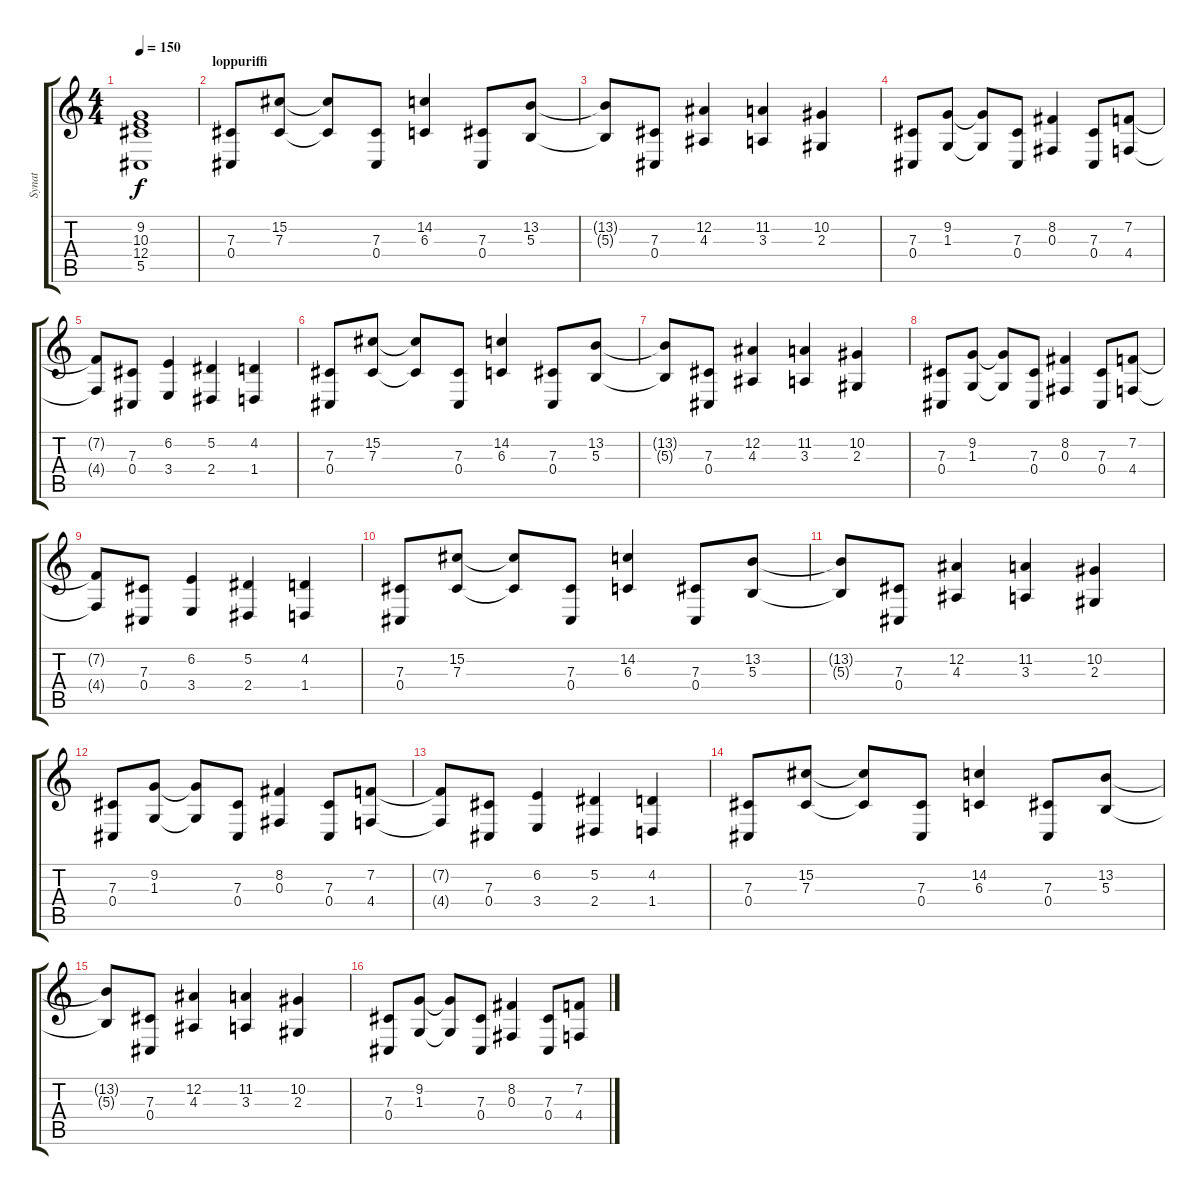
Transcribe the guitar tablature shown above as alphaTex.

\track ("Synat" "Synat") {instrument choiraahs}
\staff {score tabs}
\tuning (Eb4 Bb3 Gb3 Db3 Ab2 Db2) {hide}
\ts (4 4)
\tempo 150
\clef g2
\ks c
(9.2 10.3{t} 12.4{t} 5.5{t}).1{dy f} |
\section ("" "loppuriffi")
(7.3 0.4).8{volume 10} (15.2 7.3).8{volume 7} (15.2{t} 7.3{t}).8 (7.3 0.4).8 (14.2 6.3).4 (7.3 0.4).8 (13.2 5.3).8 |
(13.2{t} 5.3{t}).8 (7.3 0.4).8 (12.2 4.3).4 (11.2 3.3).4 (10.2 2.3).4 |
(7.3 0.4).8 (9.2 1.3).8 (9.2{t} 1.3{t}).8 (7.3 0.4).8 (8.2 0.3).4 (7.3 0.4).8 (7.2 4.4).8 |
(7.2{t} 4.4{t}).8 (7.3 0.4).8 (6.2 3.4).4 (5.2 2.4).4 (4.2 1.4).4 |
(7.3 0.4).8{volume 6} (15.2 7.3).8 (15.2{t} 7.3{t}).8 (7.3 0.4).8 (14.2 6.3).4 (7.3 0.4).8 (13.2 5.3).8 |
(13.2{t} 5.3{t}).8 (7.3 0.4).8 (12.2 4.3).4 (11.2 3.3).4 (10.2 2.3).4 |
(7.3 0.4).8 (9.2 1.3).8 (9.2{t} 1.3{t}).8 (7.3 0.4).8 (8.2 0.3).4 (7.3 0.4).8 (7.2 4.4).8 |
(7.2{t} 4.4{t}).8 (7.3 0.4).8 (6.2 3.4).4 (5.2 2.4).4 (4.2 1.4).4 |
(7.3 0.4).8{volume 3} (15.2 7.3).8 (15.2{t} 7.3{t}).8 (7.3 0.4).8 (14.2 6.3).4 (7.3 0.4).8 (13.2 5.3).8 |
(13.2{t} 5.3{t}).8 (7.3 0.4).8 (12.2 4.3).4 (11.2 3.3).4 (10.2 2.3).4 |
(7.3 0.4).8 (9.2 1.3).8 (9.2{t} 1.3{t}).8 (7.3 0.4).8 (8.2 0.3).4 (7.3 0.4).8 (7.2 4.4).8 |
(7.2{t} 4.4{t}).8 (7.3 0.4).8 (6.2 3.4).4 (5.2 2.4).4 (4.2 1.4).4 |
(7.3 0.4).8{volume 1} (15.2 7.3).8 (15.2{t} 7.3{t}).8 (7.3 0.4).8 (14.2 6.3).4 (7.3 0.4).8 (13.2 5.3).8 |
(13.2{t} 5.3{t}).8 (7.3 0.4).8 (12.2 4.3).4 (11.2 3.3).4 (10.2 2.3).4 |
(7.3 0.4).8 (9.2 1.3).8 (9.2{t} 1.3{t}).8 (7.3 0.4).8 (8.2 0.3).4 (7.3 0.4).8 (7.2 4.4).8
